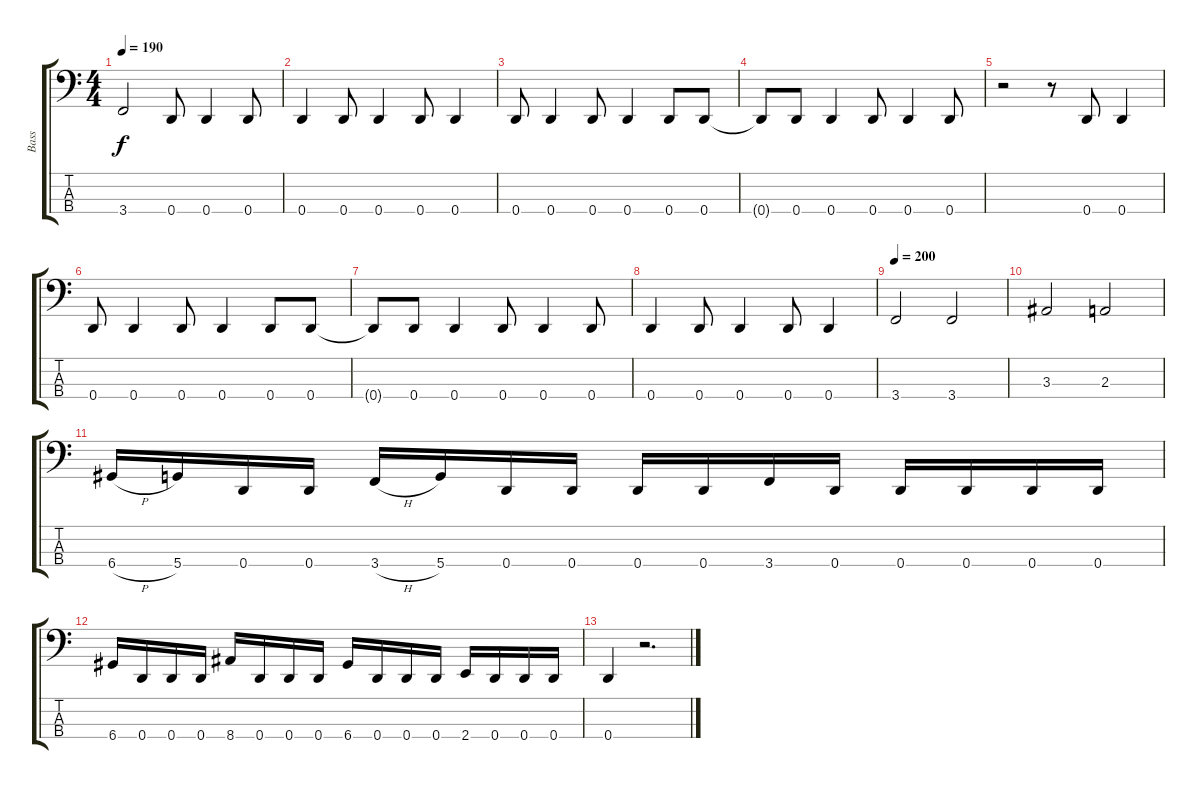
\track ("Bass" "Bass") {instrument electricbasspick}
\staff {score tabs}
\tuning (F2 C2 G1 D1) {hide}
\ts (4 4)
\tempo 190
\clef f4
\ks c
3.4.2{dy f} 0.4.8 0.4.4 0.4.8 |
0.4.4 0.4.8 0.4.4 0.4.8 0.4.4 |
0.4.8 0.4.4 0.4.8 0.4.4 0.4.8 0.4.8 |
0.4{t}.8 0.4.8 0.4.4 0.4.8 0.4.4 0.4.8 |
r.2 r.8 0.4.8 0.4.4 |
0.4.8 0.4.4 0.4.8 0.4.4 0.4.8 0.4.8 |
0.4{t}.8 0.4.8 0.4.4 0.4.8 0.4.4 0.4.8 |
0.4.4 0.4.8 0.4.4 0.4.8 0.4.4 |
\tempo 200
3.4.2 3.4.2 |
3.3.2 2.3.2 |
6.4{h}.16 5.4.16 0.4.16 0.4.16 3.4{h}.16 5.4.16 0.4.16 0.4.16 0.4.16 0.4.16 3.4.16 0.4.16 0.4.16 0.4.16 0.4.16 0.4.16 |
6.4.16 0.4.16 0.4.16 0.4.16 8.4.16 0.4.16 0.4.16 0.4.16 6.4.16 0.4.16 0.4.16 0.4.16 2.4.16 0.4.16 0.4.16 0.4.16 |
0.4.4 r.2{d}
